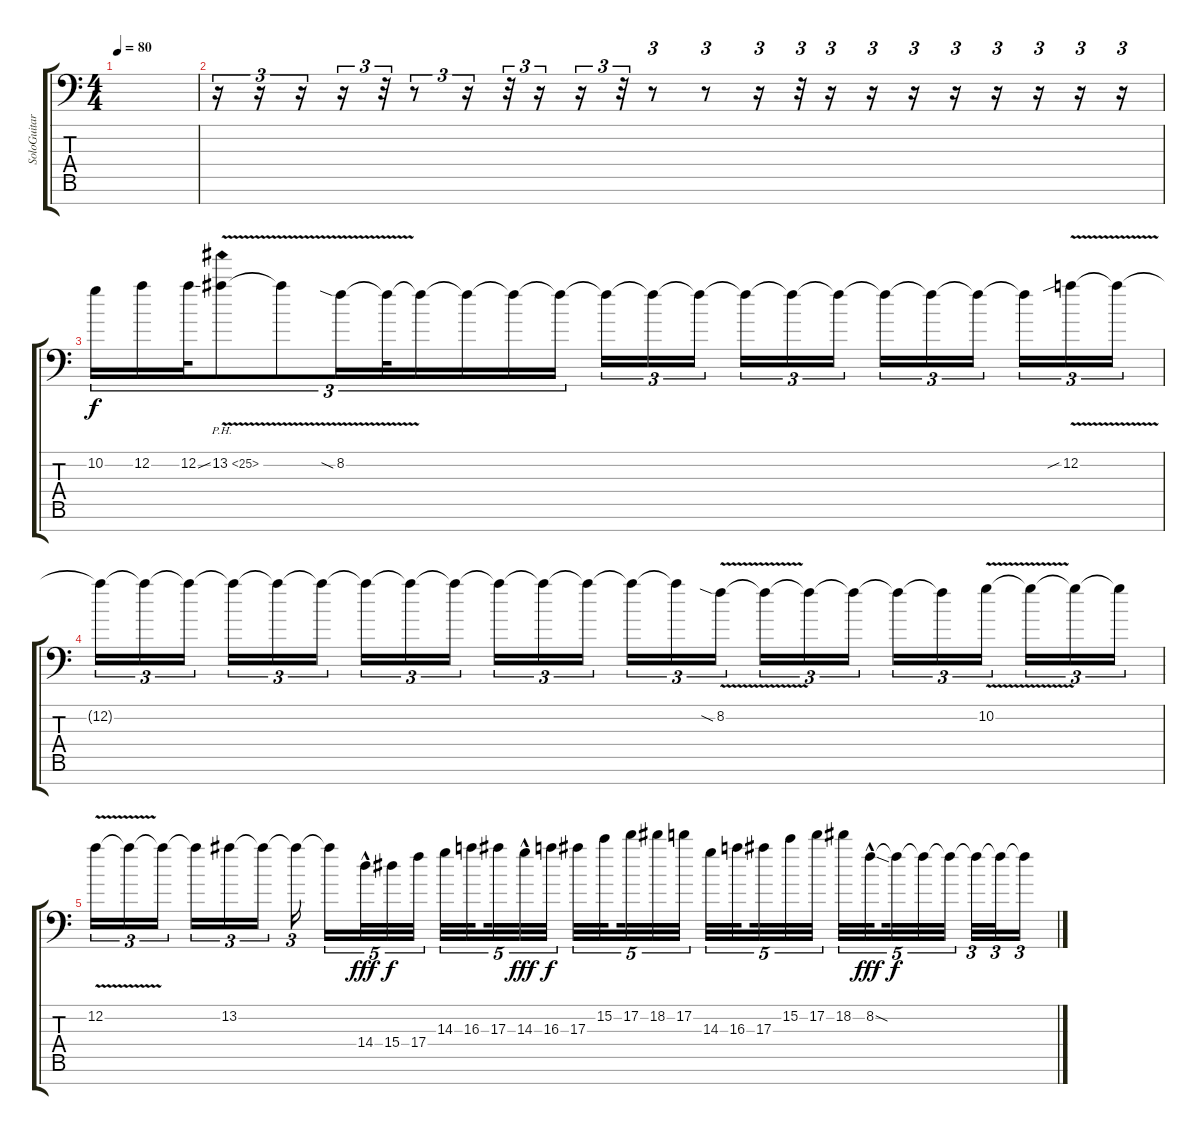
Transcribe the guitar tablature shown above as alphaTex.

\track ("SoloGuitarTERCIA" "SoloGuitar") {instrument distortionguitar}
\staff {score tabs}
\tuning (D4 A3 F3 C3 G2 D2 G1) {hide}
\ts (4 4)
\tempo 80
\clef f4
\ks c
|
r.16{tu (3 2)} r.16{tu (3 2)} r.16{tu (3 2)} r.16{tu (3 2)} r.32{tu (3 2)} r.8{tu (3 2)} r.16{tu (3 2)} r.32{tu (3 2)} r.16{tu (3 2)} r.16{tu (3 2)} r.32{tu (3 2)} r.8{tu (3 2)} r.8{tu (3 2)} r.16{tu (3 2)} r.32{tu (3 2)} r.16{tu (3 2)} r.16{tu (3 2)} r.16{tu (3 2)} r.16{tu (3 2)} r.16{tu (3 2)} r.16{tu (3 2)} r.16{tu (3 2)} r.16{tu (3 2)} |
10.2.16{tu (3 2)} 12.2.16{tu (3 2)} 12.2{ss}.32{tu (3 2)} 13.2{ph 12 v}.8{tu (3 2)} 13.2{t}.8{tu (3 2)} 8.2{v sia}.16{tu (3 2)} 8.2{t}.32{tu (3 2)} 8.2{t}.16{tu (3 2)} 8.2{t}.16{tu (3 2)} 8.2{t}.16{tu (3 2)} 8.2{t}.16{tu (3 2)} 8.2{t}.16{tu (3 2)} 8.2{t}.16{tu (3 2)} 8.2{t}.16{tu (3 2) beam splitsecondary} 8.2{t}.16{tu (3 2)} 8.2{t}.16{tu (3 2)} 8.2{t}.16{tu (3 2)} 8.2{t}.16{tu (3 2)} 8.2{t}.16{tu (3 2)} 8.2{t}.16{tu (3 2) beam splitsecondary} 8.2{t}.16{tu (3 2)} 12.2{v sib}.16{tu (3 2)} 12.2{t}.16{tu (3 2)} |
12.2{t}.16{tu (3 2)} 12.2{t}.16{tu (3 2)} 12.2{t}.16{tu (3 2) beam splitsecondary} 12.2{t}.16{tu (3 2)} 12.2{t}.16{tu (3 2)} 12.2{t}.16{tu (3 2)} 12.2{t}.16{tu (3 2)} 12.2{t}.16{tu (3 2)} 12.2{t}.16{tu (3 2) beam splitsecondary} 12.2{t}.16{tu (3 2)} 12.2{t}.16{tu (3 2)} 12.2{t}.16{tu (3 2)} 12.2{t}.16{tu (3 2)} 12.2{t}.16{tu (3 2)} 8.2{v sia}.16{tu (3 2) beam splitsecondary} 8.2{t}.16{tu (3 2)} 8.2{t}.16{tu (3 2)} 8.2{t}.16{tu (3 2)} 8.2{t}.16{tu (3 2)} 8.2{t}.16{tu (3 2)} 10.2{v}.16{tu (3 2) beam splitsecondary} 10.2{t}.16{tu (3 2)} 10.2{t}.16{tu (3 2)} 10.2{t}.16{tu (3 2)} |
12.2{v}.16{tu (3 2)} 12.2{t}.16{tu (3 2)} 12.2{t}.16{tu (3 2) beam splitsecondary} 12.2{t}.16{tu (3 2)} 13.2.16{tu (3 2)} 13.2{t}.16{tu (3 2)} 13.2{t}.16{tu (3 2)} 13.2{t}.16{tu (5 4)} 14.4{hac}.32{tu (5 4) dy fff} 15.4.32{tu (5 4) dy f} 17.4.32{tu (5 4)} 14.3.32{tu (5 4)} 16.3.32{tu (5 4) beam splitsecondary} 17.3.32{tu (5 4)} 14.3{hac}.32{tu (5 4) dy fff} 16.3.32{tu (5 4) dy f} 17.3.32{tu (5 4)} 15.2.32{tu (5 4) beam splitsecondary} 17.2.32{tu (5 4)} 18.2.32{tu (5 4)} 17.2.32{tu (5 4)} 14.3.32{tu (5 4)} 16.3.32{tu (5 4) beam splitsecondary} 17.3.32{tu (5 4)} 15.2.32{tu (5 4)} 17.2.32{tu (5 4)} 18.2.32{tu (5 4)} 8.2{sod hac}.32{tu (5 4) dy fff beam splitsecondary} 8.2{t}.32{tu (5 4) dy f} 8.2{t}.32{tu (5 4)} 8.2{t}.32{tu (5 4)} 8.2{t}.32{tu (3 2)} 8.2{t}.32{tu (3 2)} 8.2{t}.16{tu (3 2)}
